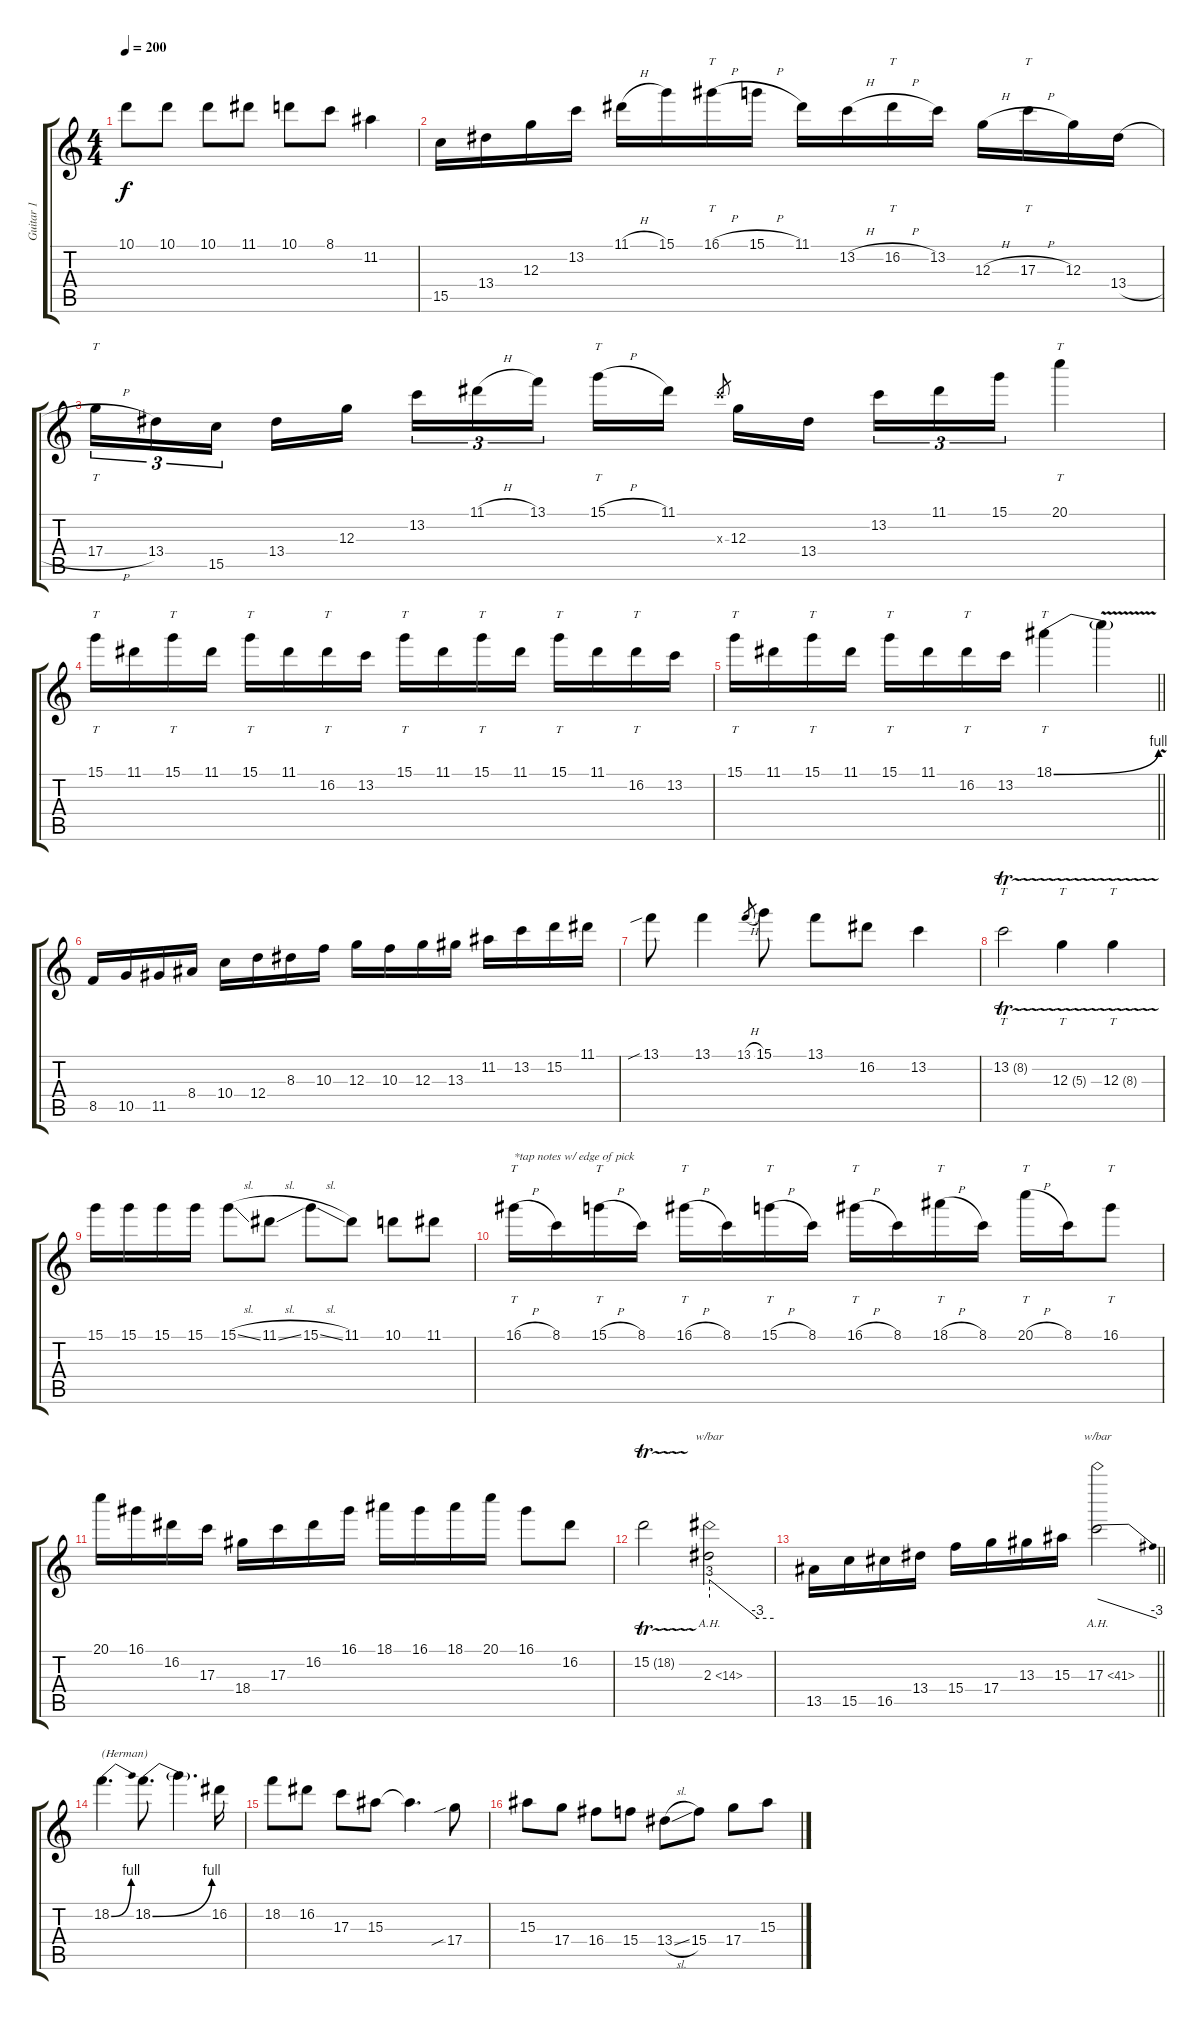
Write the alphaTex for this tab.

\track ("Guitar 1" "Guitar 1") {instrument distortionguitar}
\staff {score tabs}
\tuning (E4 B3 G3 D3 A2 E2) {hide}
\ts (4 4)
\tempo 200
\clef g2
\ks c
10.1.8{dy f} 10.1.8 10.1.8 11.1.8 10.1.8 8.1.8 11.2.4 |
15.5.16{balance 8 instrument distortionguitar} 13.4.16 12.3.16 13.2.16 11.1{h}.16 15.1.16 16.1{h}.16{tt} 15.1{h}.16 11.1.16 13.2{h}.16 16.2{h}.16{tt} 13.2.16 12.3{h}.16 17.3{h}.16{tt} 12.3.16 13.4{h}.16 |
17.4{h}.16{tt tu (3 2)} 13.4.16{tu (3 2)} 15.5.16{tu (3 2) beam splitsecondary} 13.4.16 12.3.16 13.2.16{tu (3 2)} 11.1{h}.16{tu (3 2)} 13.1.16{tu (3 2) beam splitsecondary} 15.1{h}.16{tt} 11.1.16 17.3{x}.8{gr} 12.3.16 13.4.16{beam splitsecondary} 13.2.16{tu (3 2)} 11.1.16{tu (3 2)} 15.1.16{tu (3 2)} 20.1.4{tt} |
15.1.16{tt} 11.1.16 15.1.16{tt} 11.1.16 15.1.16{tt} 11.1.16 16.2.16{tt} 13.2.16 15.1.16{tt} 11.1.16 15.1.16{tt} 11.1.16 15.1.16{tt} 11.1.16 16.2.16{tt} 13.2.16 |
\barLineRight lightlight
15.1.16{tt} 11.1.16 15.1.16{tt} 11.1.16 15.1.16{tt} 11.1.16 16.2.16{tt} 13.2.16 18.1{be (bend 0 0 60 4)}.4{tt} 18.1{v t}.4 |
\section ("" "")
8.5.16 10.5.16 11.5.16 8.4.16 10.4.16 12.4.16 8.3.16 10.3.16 12.3.16 10.3.16 12.3.16 13.3.16 11.2.16 13.2.16 15.2.16 11.1.16 |
13.1{sib}.8 13.1.4 13.1{h}.8{gr} 15.1.8 13.1.8 16.2.8 13.2.4 |
13.2{tr (8 16)}.2{tt} 12.3{tr (5 16)}.4{tt} 12.3{tr (8 16)}.4{tt} |
15.1.16 15.1.16 15.1.16 15.1.16 15.1{sl}.8 11.1{sl}.8 15.1{sl}.8 11.1.8 10.1.8 11.1.8 |
16.1{h}.16{tt txt "*tap notes w/ edge of pick"} 8.1.16 15.1{h}.16{tt} 8.1.16 16.1{h}.16{tt} 8.1.16 15.1{h}.16{tt} 8.1.16 16.1{h}.16{tt} 8.1.16 18.1{h}.16{tt} 8.1.16 20.1{h}.16{tt} 8.1.16 16.1.8{tt} |
20.1.16 16.1.16 16.2.16 17.3.16 18.4.16 17.3.16 16.2.16 16.1.16 18.1.16 16.1.16 18.1.16 20.1.16 16.1.8 16.2.8 |
15.2{tr (18 16)}.2 2.3{ah 12}.2{tbe (custom default 0 12 45 -12 60 -12)} |
\barLineRight lightlight
13.5.16 15.5.16 16.5.16 13.4.16 15.4.16 17.4.16 13.3.16 15.3.16 17.3{ah 24}.2{tbe (dive default 0 0 60 -12)} |
\section ("" "")
18.2{be (bend 0 0 60 4)}.4{d txt "(Herman)"} 18.2{be (bend 0 0 60 4)}.8{d} 18.2{t}.4{d} 16.2.16 |
18.2.8 16.2.8 17.3.8 15.3.8 15.3{t}.4{d} 17.4{sib}.8 |
15.3.8 17.4.8 16.4.8 15.4.8 13.4{sl}.8 15.4.8 17.4.8 15.3.8
